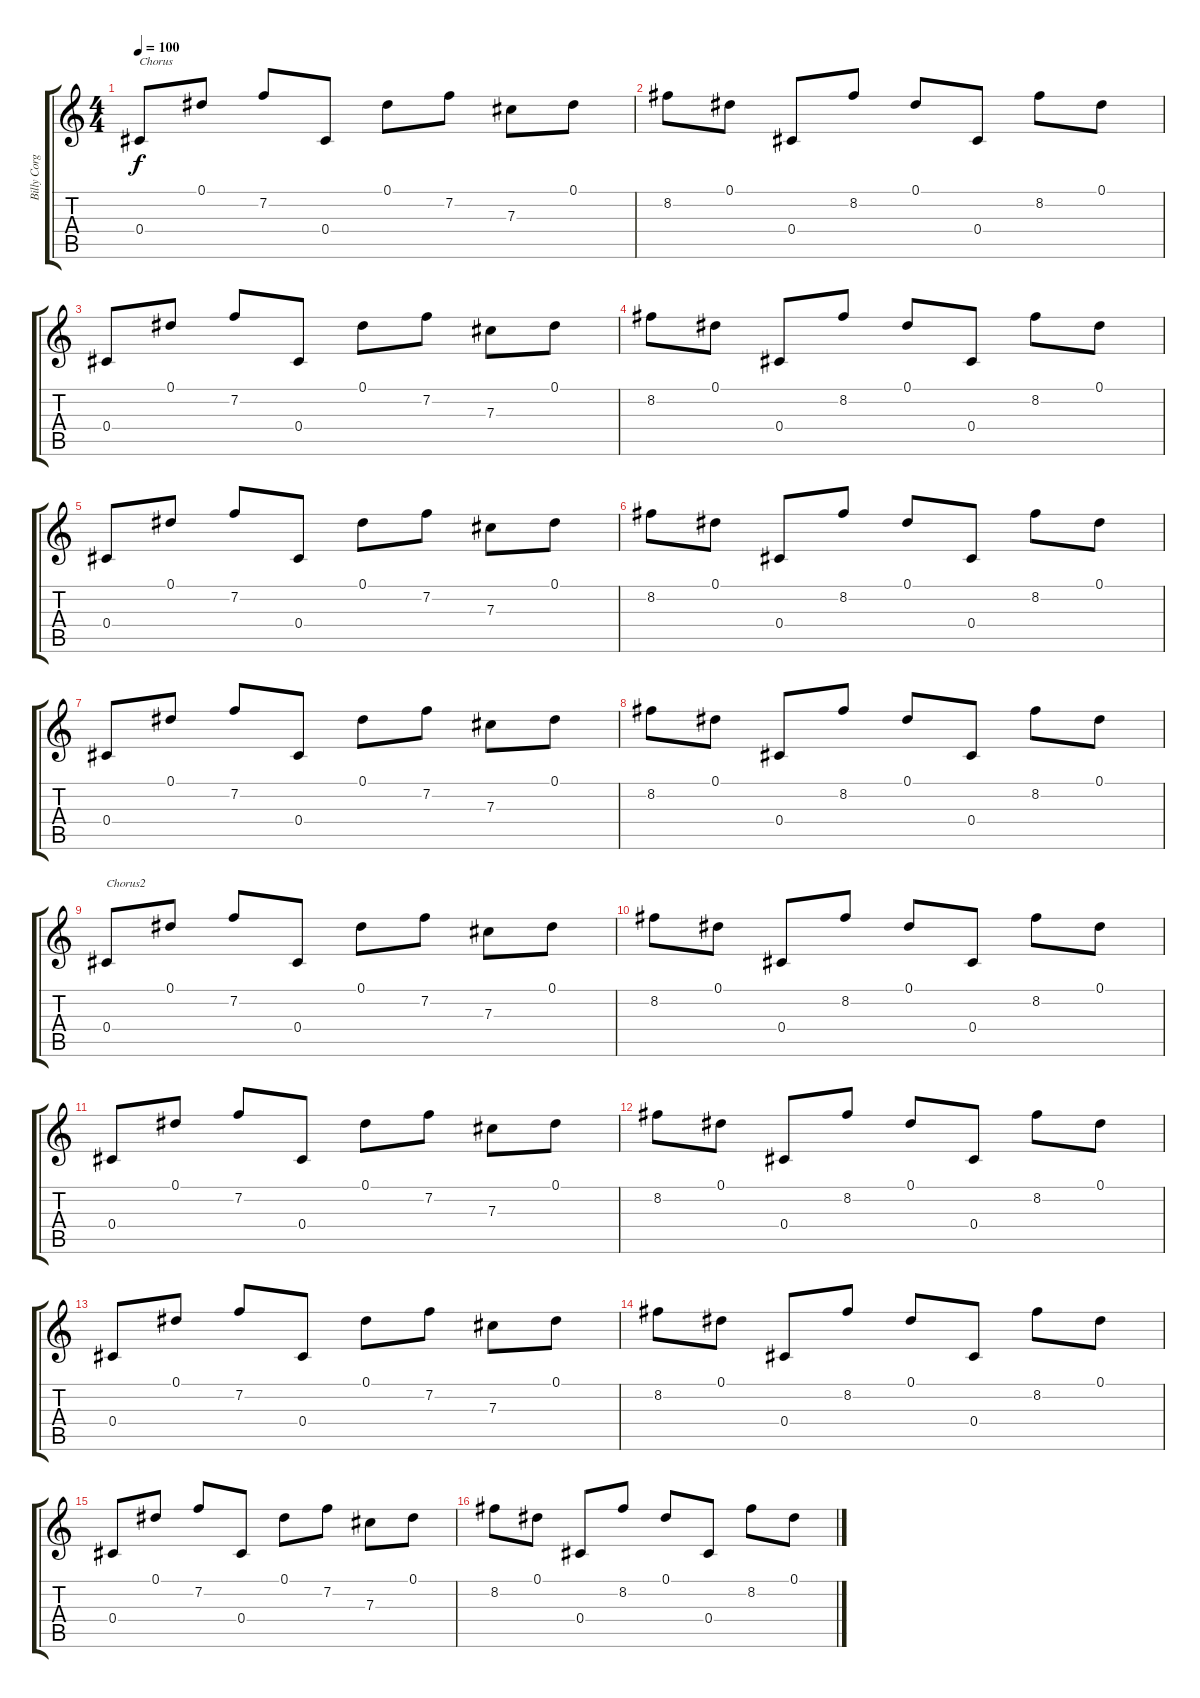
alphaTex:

\track ("Billy Corgan" "Billy Corg") {instrument electricguitarclean}
\staff {score tabs}
\tuning (Eb4 Bb3 Gb3 Db3 Ab2 Eb2) {hide}
\ts (4 4)
\tempo 100
\clef g2
\ks c
0.4.8{txt "Chorus" dy f} 0.1.8 7.2.8 0.4.8 0.1.8 7.2.8 7.3.8 0.1.8 |
8.2.8 0.1.8 0.4.8 8.2.8 0.1.8 0.4.8 8.2.8 0.1.8 |
0.4.8 0.1.8 7.2.8 0.4.8 0.1.8 7.2.8 7.3.8 0.1.8 |
8.2.8 0.1.8 0.4.8 8.2.8 0.1.8 0.4.8 8.2.8 0.1.8 |
0.4.8 0.1.8 7.2.8 0.4.8 0.1.8 7.2.8 7.3.8 0.1.8 |
8.2.8 0.1.8 0.4.8 8.2.8 0.1.8 0.4.8 8.2.8 0.1.8 |
0.4.8 0.1.8 7.2.8 0.4.8 0.1.8 7.2.8 7.3.8 0.1.8 |
8.2.8 0.1.8 0.4.8 8.2.8 0.1.8 0.4.8 8.2.8 0.1.8 |
0.4.8{txt "Chorus2"} 0.1.8 7.2.8 0.4.8 0.1.8 7.2.8 7.3.8 0.1.8 |
8.2.8 0.1.8 0.4.8 8.2.8 0.1.8 0.4.8 8.2.8 0.1.8 |
0.4.8 0.1.8 7.2.8 0.4.8 0.1.8 7.2.8 7.3.8 0.1.8 |
8.2.8 0.1.8 0.4.8 8.2.8 0.1.8 0.4.8 8.2.8 0.1.8 |
0.4.8 0.1.8 7.2.8 0.4.8 0.1.8 7.2.8 7.3.8 0.1.8 |
8.2.8 0.1.8 0.4.8 8.2.8 0.1.8 0.4.8 8.2.8 0.1.8 |
0.4.8 0.1.8 7.2.8 0.4.8 0.1.8 7.2.8 7.3.8 0.1.8 |
8.2.8 0.1.8 0.4.8 8.2.8 0.1.8 0.4.8 8.2.8 0.1.8
